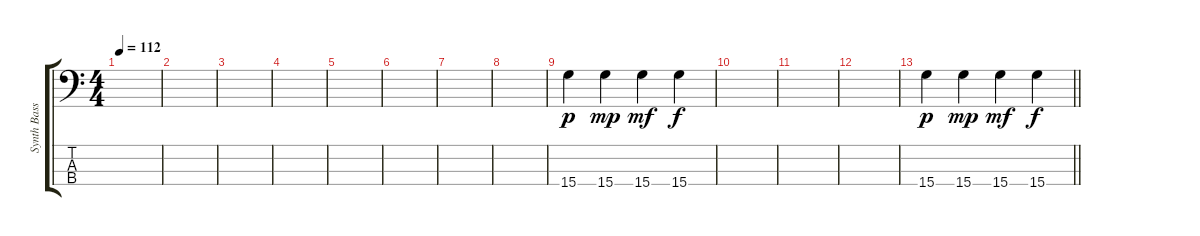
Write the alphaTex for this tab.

\track ("Synth Bass" "Synth Bass") {instrument synthbass1}
\staff {score tabs}
\tuning (G2 D2 A1 E1) {hide}
\ts (4 4)
\tempo 112
\clef f4
\ks c
|
|
|
|
|
|
|
|
15.4.4{dy p} 15.4.4{dy mp} 15.4.4{dy mf} 15.4.4{dy f} |
|
|
|
\barLineRight lightlight
15.4.4{dy p} 15.4.4{dy mp} 15.4.4{dy mf} 15.4.4{dy f}
